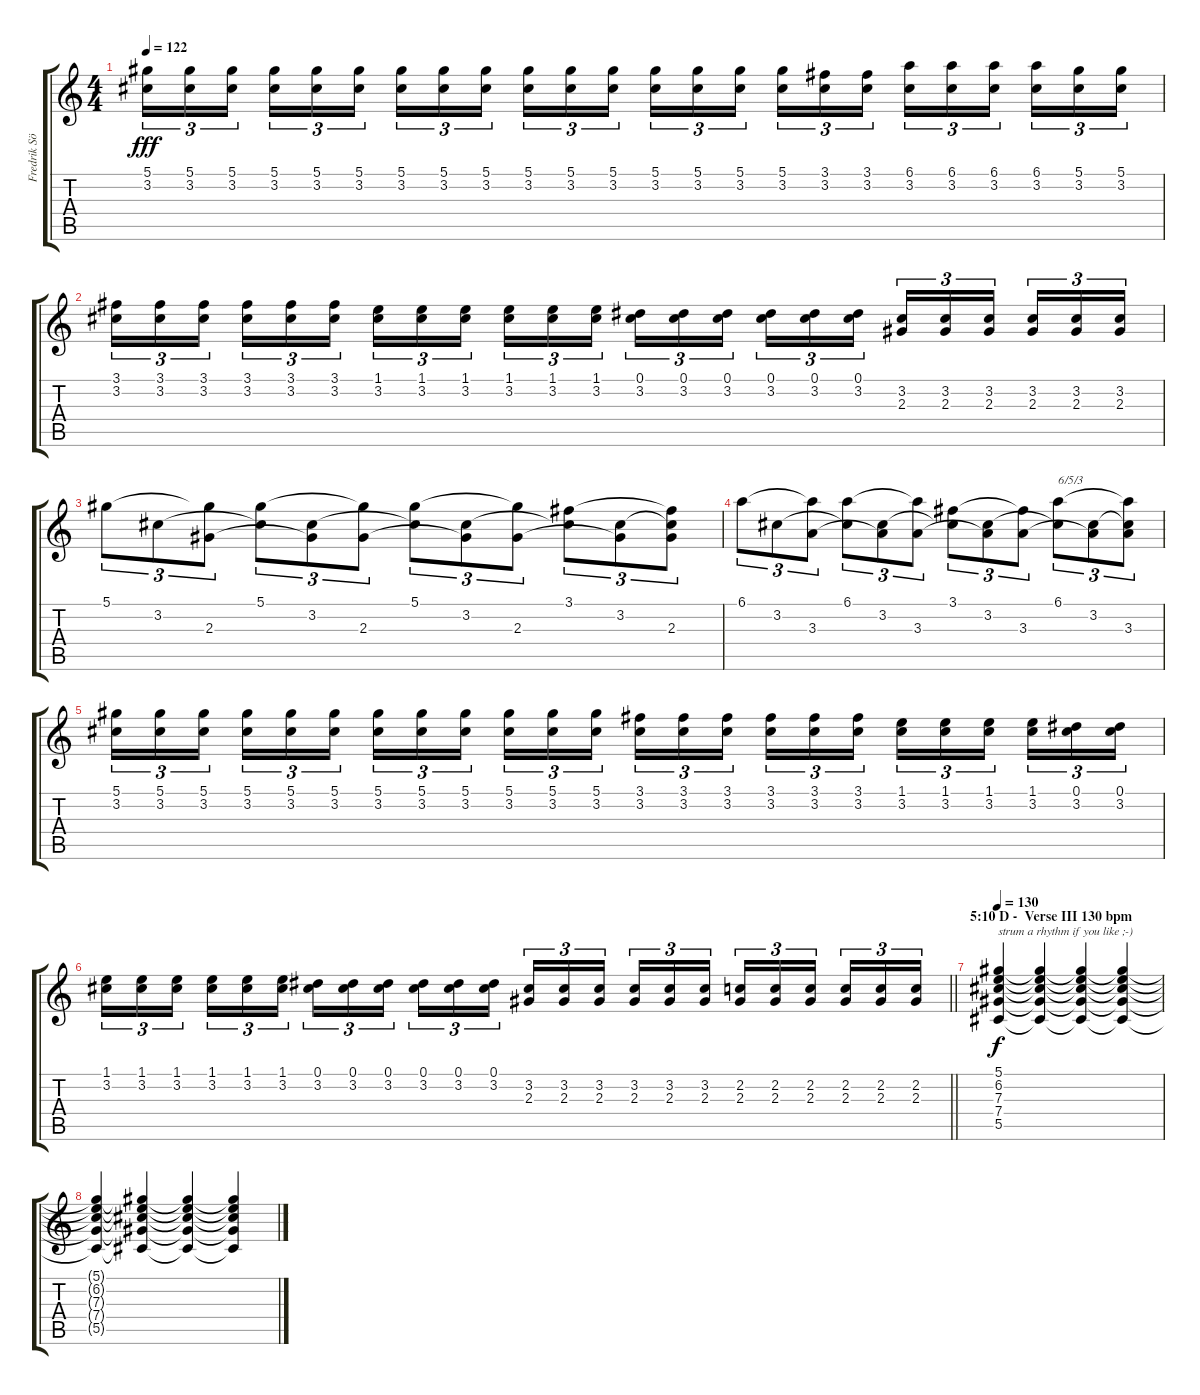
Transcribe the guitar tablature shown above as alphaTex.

\track ("Fredrik Söderberg (D# Tuning)" "Fredrik Sö") {instrument distortionguitar}
\staff {score tabs}
\tuning (Eb4 Bb3 Gb3 Db3 Ab2 Eb2) {hide}
\ts (4 4)
\tempo 122
\clef g2
\ks c
(5.1 3.2).16{tu (3 2) dy fff} (5.1 3.2).16{tu (3 2)} (5.1 3.2).16{tu (3 2) beam splitsecondary} (5.1 3.2).16{tu (3 2)} (5.1 3.2).16{tu (3 2)} (5.1 3.2).16{tu (3 2)} (5.1 3.2).16{tu (3 2)} (5.1 3.2).16{tu (3 2)} (5.1 3.2).16{tu (3 2) beam splitsecondary} (5.1 3.2).16{tu (3 2)} (5.1 3.2).16{tu (3 2)} (5.1 3.2).16{tu (3 2)} (5.1 3.2).16{tu (3 2)} (5.1 3.2).16{tu (3 2)} (5.1 3.2).16{tu (3 2) beam splitsecondary} (5.1 3.2).16{tu (3 2)} (3.1 3.2).16{tu (3 2)} (3.1 3.2).16{tu (3 2)} (6.1 3.2).16{tu (3 2)} (6.1 3.2).16{tu (3 2)} (6.1 3.2).16{tu (3 2) beam splitsecondary} (6.1 3.2).16{tu (3 2)} (5.1 3.2).16{tu (3 2)} (5.1 3.2).16{tu (3 2)} |
(3.1 3.2).16{tu (3 2)} (3.1 3.2).16{tu (3 2)} (3.1 3.2).16{tu (3 2) beam splitsecondary} (3.1 3.2).16{tu (3 2)} (3.1 3.2).16{tu (3 2)} (3.1 3.2).16{tu (3 2)} (1.1 3.2).16{tu (3 2)} (1.1 3.2).16{tu (3 2)} (1.1 3.2).16{tu (3 2) beam splitsecondary} (1.1 3.2).16{tu (3 2)} (1.1 3.2).16{tu (3 2)} (1.1 3.2).16{tu (3 2)} (0.1 3.2).16{tu (3 2)} (0.1 3.2).16{tu (3 2)} (0.1 3.2).16{tu (3 2) beam splitsecondary} (0.1 3.2).16{tu (3 2)} (0.1 3.2).16{tu (3 2)} (0.1 3.2).16{tu (3 2)} (3.2 2.3).16{tu (3 2)} (3.2 2.3).16{tu (3 2)} (3.2 2.3).16{tu (3 2) beam splitsecondary} (3.2 2.3).16{tu (3 2)} (3.2 2.3).16{tu (3 2)} (3.2 2.3).16{tu (3 2)} |
5.1.8{tu (3 2)} 3.2.8{tu (3 2)} (5.1{t} 2.3).8{tu (3 2)} (5.1 3.2{t}).8{tu (3 2)} (3.2 2.3{t}).8{tu (3 2)} (5.1{t} 2.3).8{tu (3 2)} (5.1 3.2{t}).8{tu (3 2)} (3.2 2.3{t}).8{tu (3 2)} (5.1{t} 2.3).8{tu (3 2)} (3.1 3.2{t}).8{tu (3 2)} (3.2 2.3{t}).8{tu (3 2)} (3.1{t} 3.2{t} 2.3).8{tu (3 2)} |
6.1.8{tu (3 2)} 3.2.8{tu (3 2)} (6.1{t} 3.3).8{tu (3 2)} (6.1 3.2{t}).8{tu (3 2)} (3.2 3.3{t}).8{tu (3 2)} (6.1{t} 3.3).8{tu (3 2)} (3.1 3.2{t}).8{tu (3 2)} (3.2 3.3{t}).8{tu (3 2)} (3.1{t} 3.3).8{tu (3 2)} (6.1 3.2{t}).8{tu (3 2) txt "6/5/3"} (3.2 3.3{t}).8{tu (3 2)} (6.1{t} 3.2{t} 3.3).8{tu (3 2)} |
(5.1 3.2).16{tu (3 2)} (5.1 3.2).16{tu (3 2)} (5.1 3.2).16{tu (3 2) beam splitsecondary} (5.1 3.2).16{tu (3 2)} (5.1 3.2).16{tu (3 2)} (5.1 3.2).16{tu (3 2)} (5.1 3.2).16{tu (3 2)} (5.1 3.2).16{tu (3 2)} (5.1 3.2).16{tu (3 2) beam splitsecondary} (5.1 3.2).16{tu (3 2)} (5.1 3.2).16{tu (3 2)} (5.1 3.2).16{tu (3 2)} (3.1 3.2).16{tu (3 2)} (3.1 3.2).16{tu (3 2)} (3.1 3.2).16{tu (3 2) beam splitsecondary} (3.1 3.2).16{tu (3 2)} (3.1 3.2).16{tu (3 2)} (3.1 3.2).16{tu (3 2)} (1.1 3.2).16{tu (3 2)} (1.1 3.2).16{tu (3 2)} (1.1 3.2).16{tu (3 2) beam splitsecondary} (1.1 3.2).16{tu (3 2)} (0.1 3.2).16{tu (3 2)} (0.1 3.2).16{tu (3 2)} |
\barLineRight lightlight
(1.1 3.2).16{tu (3 2)} (1.1 3.2).16{tu (3 2)} (1.1 3.2).16{tu (3 2) beam splitsecondary} (1.1 3.2).16{tu (3 2)} (1.1 3.2).16{tu (3 2)} (1.1 3.2).16{tu (3 2)} (0.1 3.2).16{tu (3 2)} (0.1 3.2).16{tu (3 2)} (0.1 3.2).16{tu (3 2) beam splitsecondary} (0.1 3.2).16{tu (3 2)} (0.1 3.2).16{tu (3 2)} (0.1 3.2).16{tu (3 2)} (3.2 2.3).16{tu (3 2)} (3.2 2.3).16{tu (3 2)} (3.2 2.3).16{tu (3 2) beam splitsecondary} (3.2 2.3).16{tu (3 2)} (3.2 2.3).16{tu (3 2)} (3.2 2.3).16{tu (3 2)} (2.2 2.3).16{tu (3 2)} (2.2 2.3).16{tu (3 2)} (2.2 2.3).16{tu (3 2) beam splitsecondary} (2.2 2.3).16{tu (3 2)} (2.2 2.3).16{tu (3 2)} (2.2 2.3).16{tu (3 2)} |
\section ("" "5:10 D -  Verse III 130 bpm")
\tempo 130
(5.1 6.2 7.3 7.4 5.5).4{txt "strum a rhythm if you like ;-)" dy f} (5.1{t} 6.2{t} 7.3{t} 7.4{t} 5.5{t}).4 (5.1{t} 6.2{t} 7.3{t} 7.4{t} 5.5{t}).4 (5.1{t} 6.2{t} 7.3{t} 7.4{t} 5.5{t}).4 |
(5.1{t} 6.2{t} 7.3{t} 7.4{t} 5.5{t}).4 (5.1{t} 6.2{t} 7.3{t} 7.4{t} 5.5{t}).4 (5.1{t} 6.2{t} 7.3{t} 7.4{t} 5.5{t}).4 (5.1{t} 6.2{t} 7.3{t} 7.4{t} 5.5{t}).4
